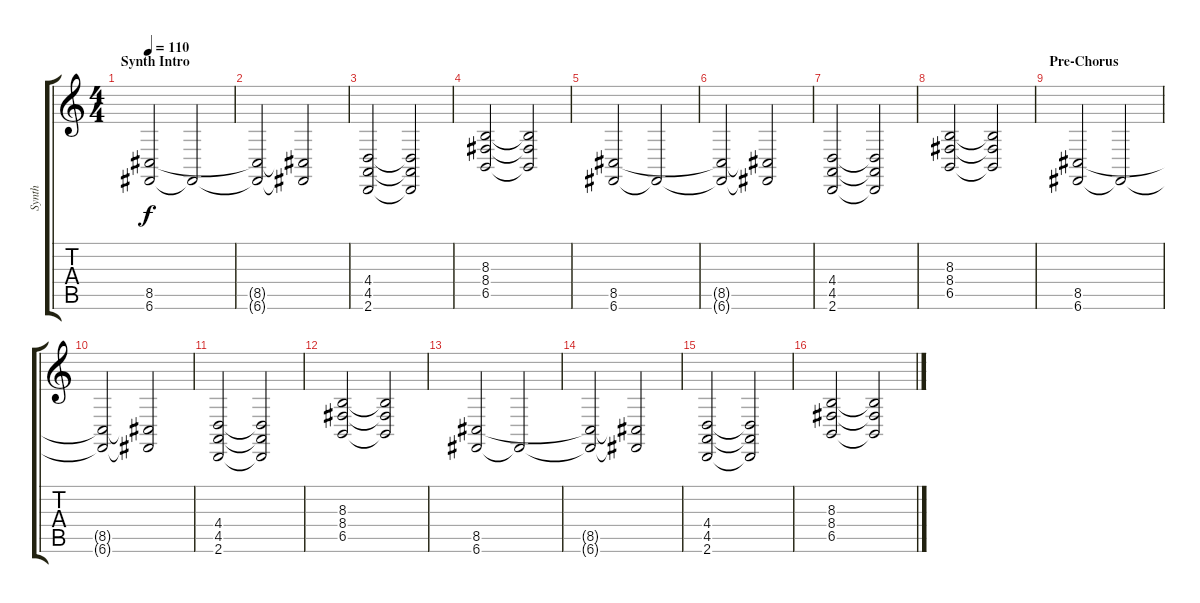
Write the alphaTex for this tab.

\track ("Synth" "Synth") {instrument synthstrings2}
\staff {score tabs}
\tuning (C4 G3 Eb3 Bb2 F2 C2) {hide}
\ts (4 4)
\section ("" "Synth Intro")
\tempo 110
\clef g2
\ks c
(8.5 6.6).2{dy f instrument synthstrings2} 6.6{t}.2 |
(8.5{t} 6.6{t}).2 (8.5{t} 6.6{t}).2 |
(4.4 4.5 2.6).2 (4.4{t} 4.5{t} 2.6{t}).2 |
(8.3 8.4 6.5).2 (8.3{t} 8.4{t} 6.5{t}).2 |
(8.5 6.6).2 6.6{t}.2 |
(8.5{t} 6.6{t}).2 (8.5{t} 6.6{t}).2 |
(4.4 4.5 2.6).2 (4.4{t} 4.5{t} 2.6{t}).2 |
(8.3 8.4 6.5).2 (8.3{t} 8.4{t} 6.5{t}).2 |
\section ("" "Pre-Chorus")
(8.5 6.6).2{volume 16} 6.6{t}.2 |
(8.5{t} 6.6{t}).2 (8.5{t} 6.6{t}).2 |
(4.4 4.5 2.6).2 (4.4{t} 4.5{t} 2.6{t}).2 |
(8.3 8.4 6.5).2 (8.3{t} 8.4{t} 6.5{t}).2 |
(8.5 6.6).2 6.6{t}.2 |
(8.5{t} 6.6{t}).2 (8.5{t} 6.6{t}).2 |
(4.4 4.5 2.6).2 (4.4{t} 4.5{t} 2.6{t}).2 |
(8.3 8.4 6.5).2 (8.3{t} 8.4{t} 6.5{t}).2
